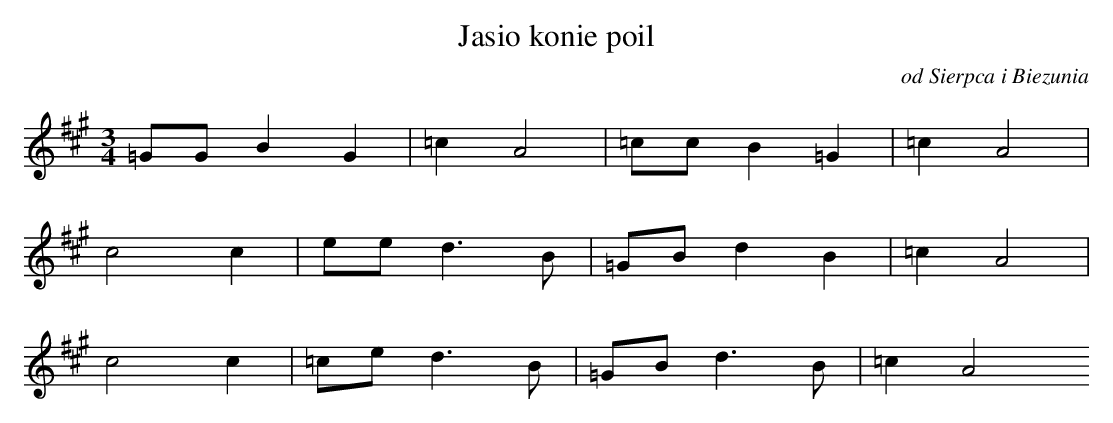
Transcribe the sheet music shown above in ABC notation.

X:1
T: Jasio konie poil
O: od Sierpca i Biezunia
M: 3/4
L: 1/8
K: A
=GGB2G2 | =c2A4 | =ccB2=G2 | =c2A4 |
c4c2 | eed3B | =GBd2B2 | =c2A4 |
c4c2 | =ced3B | =GBd3B | =c2A4
